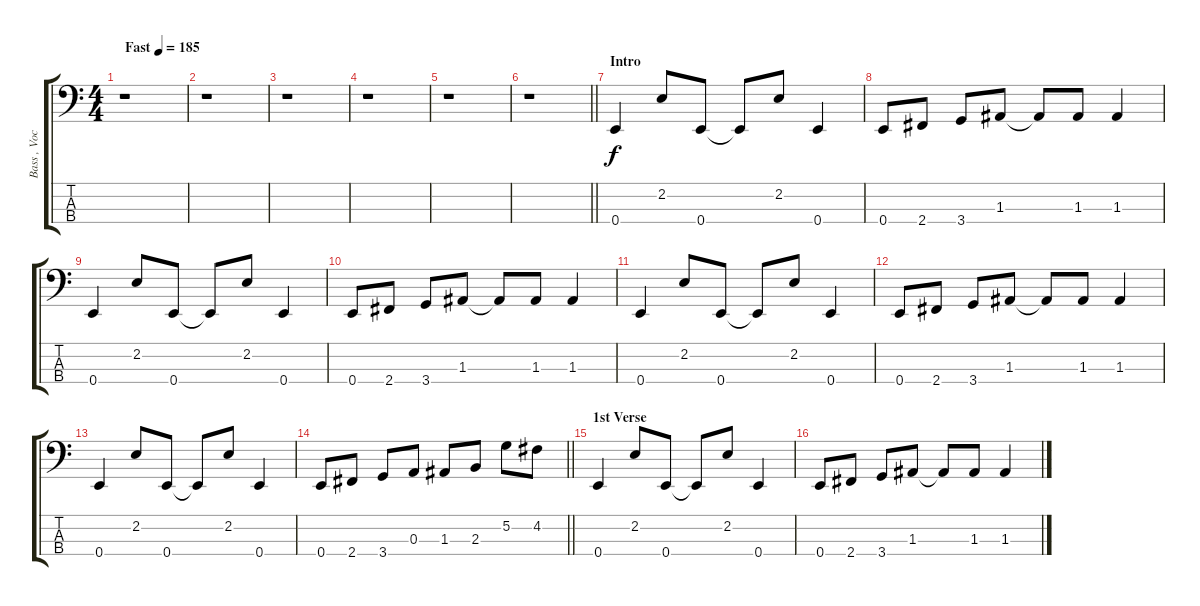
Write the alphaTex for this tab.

\track ("Bass , Vocals - Paulo Gregoletto" "Bass , Voc") {instrument electricbasspick}
\staff {score tabs}
\tuning (G2 D2 A1 E1) {hide}
\ts (4 4)
\tempo (185 "Fast")
\clef f4
\ks c
r.1{dy f instrument electricbasspick} |
r.1 |
r.1 |
r.1 |
r.1 |
\barLineRight lightlight
r.1 |
\section ("" "Intro")
0.4.4 2.2.8 0.4.8 0.4{t}.8 2.2.8 0.4.4 |
0.4.8 2.4.8 3.4.8 1.3.8 1.3{t}.8 1.3.8 1.3.4 |
0.4.4 2.2.8 0.4.8 0.4{t}.8 2.2.8 0.4.4 |
0.4.8 2.4.8 3.4.8 1.3.8 1.3{t}.8 1.3.8 1.3.4 |
0.4.4 2.2.8 0.4.8 0.4{t}.8 2.2.8 0.4.4 |
0.4.8 2.4.8 3.4.8 1.3.8 1.3{t}.8 1.3.8 1.3.4 |
0.4.4 2.2.8 0.4.8 0.4{t}.8 2.2.8 0.4.4 |
\barLineRight lightlight
0.4.8 2.4.8 3.4.8 0.3.8 1.3.8 2.3.8 5.2.8 4.2.8 |
\section ("" "1st Verse")
0.4.4 2.2.8 0.4.8 0.4{t}.8 2.2.8 0.4.4 |
0.4.8 2.4.8 3.4.8 1.3.8 1.3{t}.8 1.3.8 1.3.4
